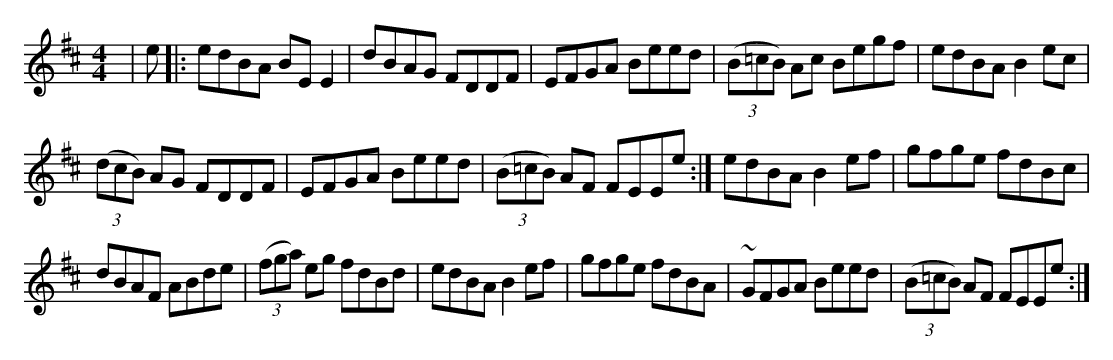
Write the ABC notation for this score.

X:1
M:4/4
K:Edor
|e|:edBA BE E2|dBAG FDDF|EFGA Beed|((3B=cB) Ac Begf|edBA B2 ec|
((3dcB) AG FDDF|EFGA Beed|((3B=cB) AF FEEe:|edBA B2 ef|gfge fdBc|
dBAF ABde|((3fga) eg fdBd|edBA B2 ef|gfge fdBA|~GFGA Beed|((3B=cB) AF FEEe:|
